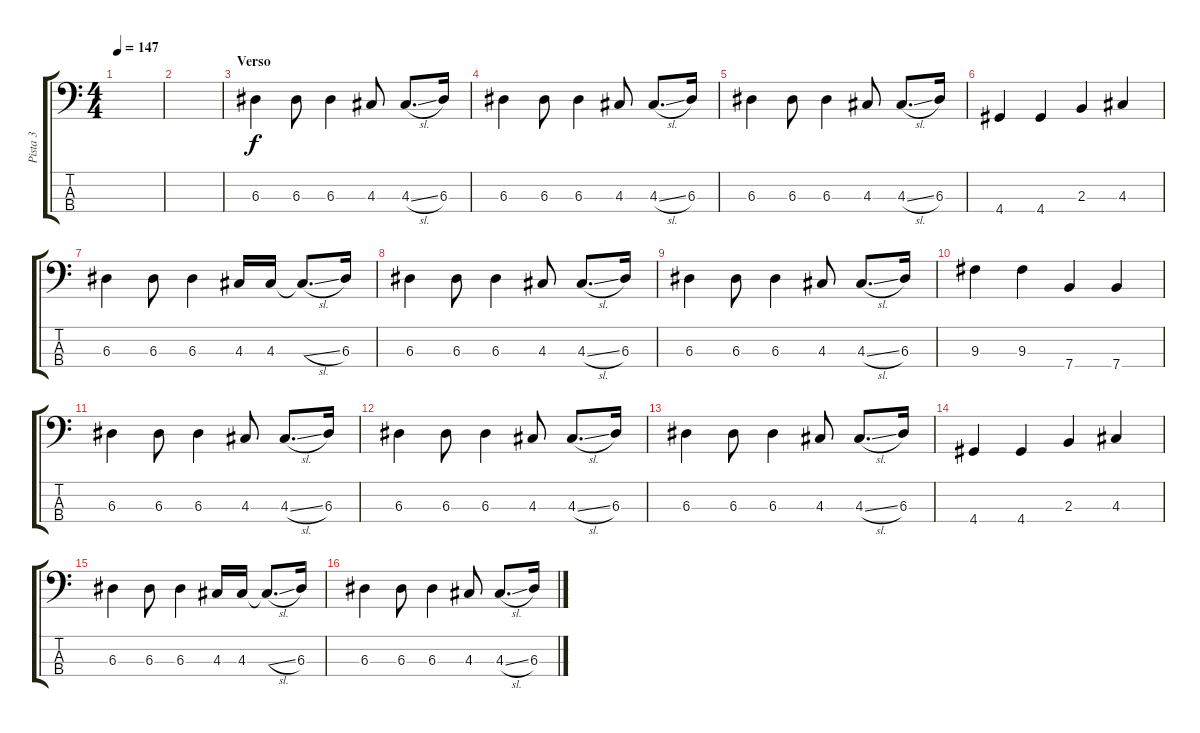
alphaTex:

\track ("Pista 3" "Pista 3") {instrument electricbasspick}
\staff {score tabs}
\tuning (G2 D2 A1 E1) {hide}
\ts (4 4)
\tempo 147
\clef f4
\ks c
|
|
\section ("" "Verso")
6.3.4 6.3.8 6.3.4 4.3.8 4.3{sl}.8{d} 6.3.16 |
6.3.4 6.3.8 6.3.4 4.3.8 4.3{sl}.8{d} 6.3.16 |
6.3.4 6.3.8 6.3.4 4.3.8 4.3{sl}.8{d} 6.3.16 |
4.4.4 4.4.4 2.3.4 4.3.4 |
6.3.4 6.3.8 6.3.4 4.3.16 4.3.16 4.3{sl t}.8{d} 6.3.16 |
6.3.4 6.3.8 6.3.4 4.3.8 4.3{sl}.8{d} 6.3.16 |
6.3.4 6.3.8 6.3.4 4.3.8 4.3{sl}.8{d} 6.3.16 |
9.3.4 9.3.4 7.4.4 7.4.4 |
6.3.4 6.3.8 6.3.4 4.3.8 4.3{sl}.8{d} 6.3.16 |
6.3.4 6.3.8 6.3.4 4.3.8 4.3{sl}.8{d} 6.3.16 |
6.3.4 6.3.8 6.3.4 4.3.8 4.3{sl}.8{d} 6.3.16 |
4.4.4 4.4.4 2.3.4 4.3.4 |
6.3.4 6.3.8 6.3.4 4.3.16 4.3.16 4.3{sl t}.8{d} 6.3.16 |
6.3.4 6.3.8 6.3.4 4.3.8 4.3{sl}.8{d} 6.3.16
